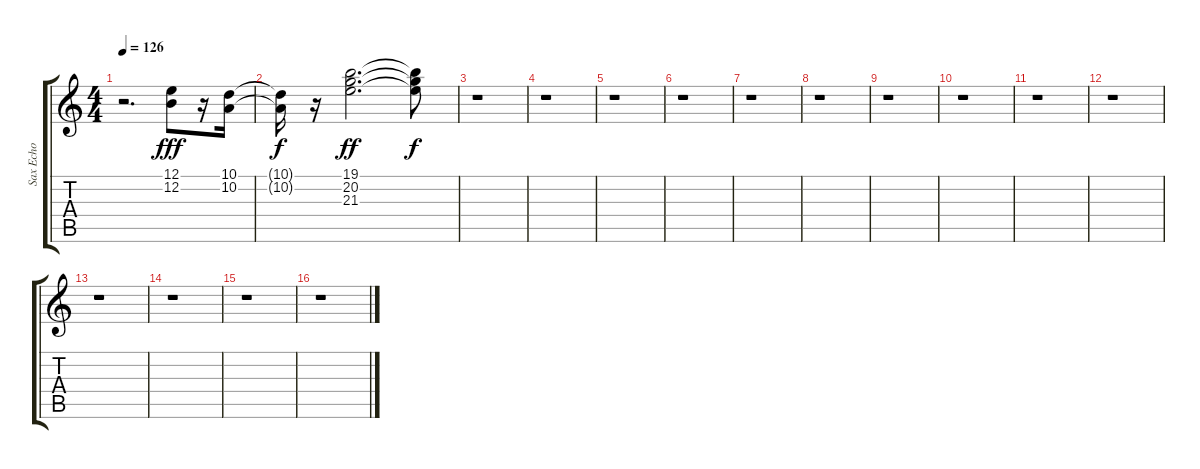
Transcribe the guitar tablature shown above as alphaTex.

\track ("Sax Echo" "Sax Echo") {instrument tenorsax}
\staff {score tabs}
\tuning (E4 B3 G3 D3 A2 E2) {hide}
\ts (4 4)
\tempo 126
\clef g2
\ks c
r.2{d dy f} (12.1 12.2).8{dy fff} r.16 (10.1 10.2).16 |
(10.1{t} 10.2{t}).16{dy f} r.16 (19.1 20.2 21.3).2{d dy ff} (19.1{t} 20.2{t} 21.3{t}).8{dy f} |
r.1 |
r.1 |
r.1 |
r.1 |
r.1 |
r.1 |
r.1 |
r.1 |
r.1 |
r.1 |
r.1 |
r.1 |
r.1 |
r.1
